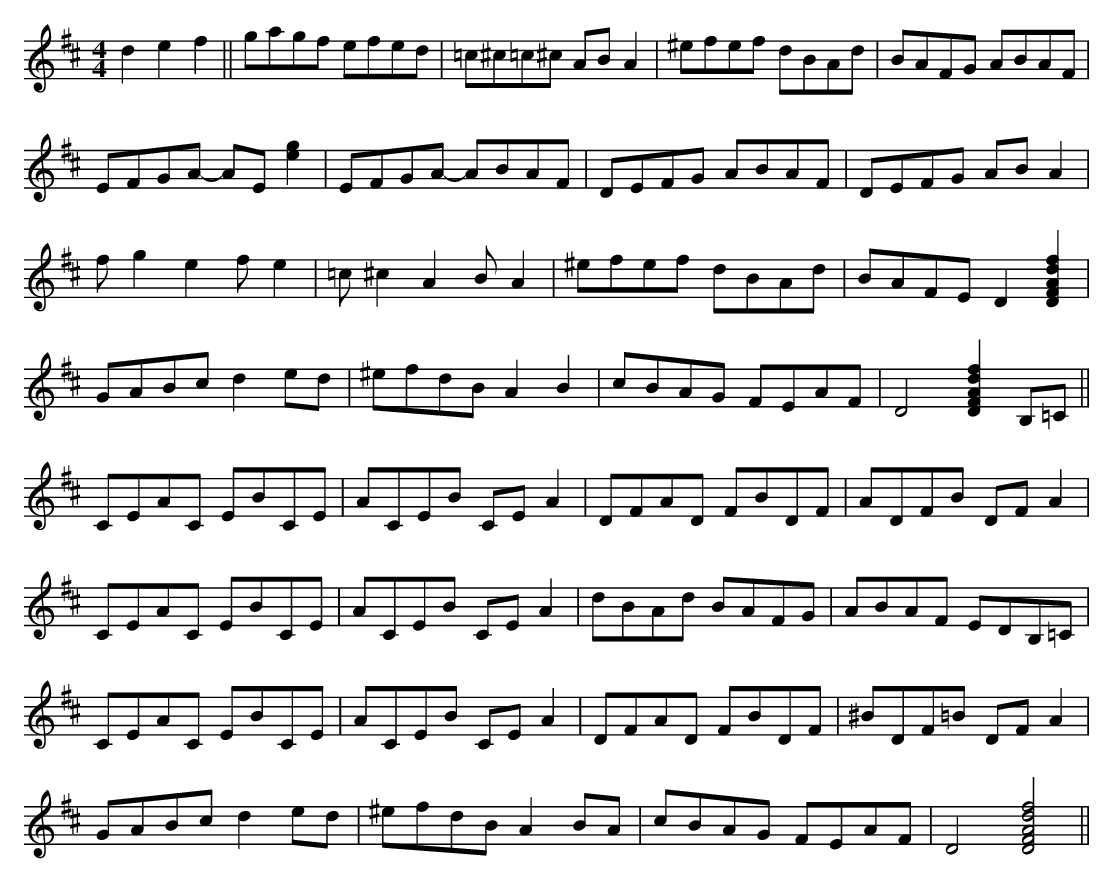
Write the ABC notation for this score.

X:1
M:4/4
K:D
d2 e2 f2|| gagf efed|=c^c=c^c AB A2| ^efef dBAd| BAFG ABAF|
 EFGA- AE [e2g2]|EFGA- ABAF| DEFG ABAF| DEFG AB A2|
 fg2 e2 f e2| =c^c2 A2 B A2| ^efef dBAd| BAFE D2 [D2F2A2d2f2]|
 GABc d2 ed| ^efdB A2 B2| cBAG FEAF| D4 [D2F2A2d2f2] B,=C||
 CEAC EBCE| ACEB CE A2| DFAD FBDF| ADFB DF A2|
 CEAC EBCE| ACEB CE A2| dBAd BAFG| ABAF EDB,=C|
 CEAC EBCE| ACEB CE A2| DFAD FBDF| ^BDF=B DF A2|
 GABc d2 ed| ^efdB A2 BA| cBAG FEAF| D4 [D4F4A4d4f4]||
